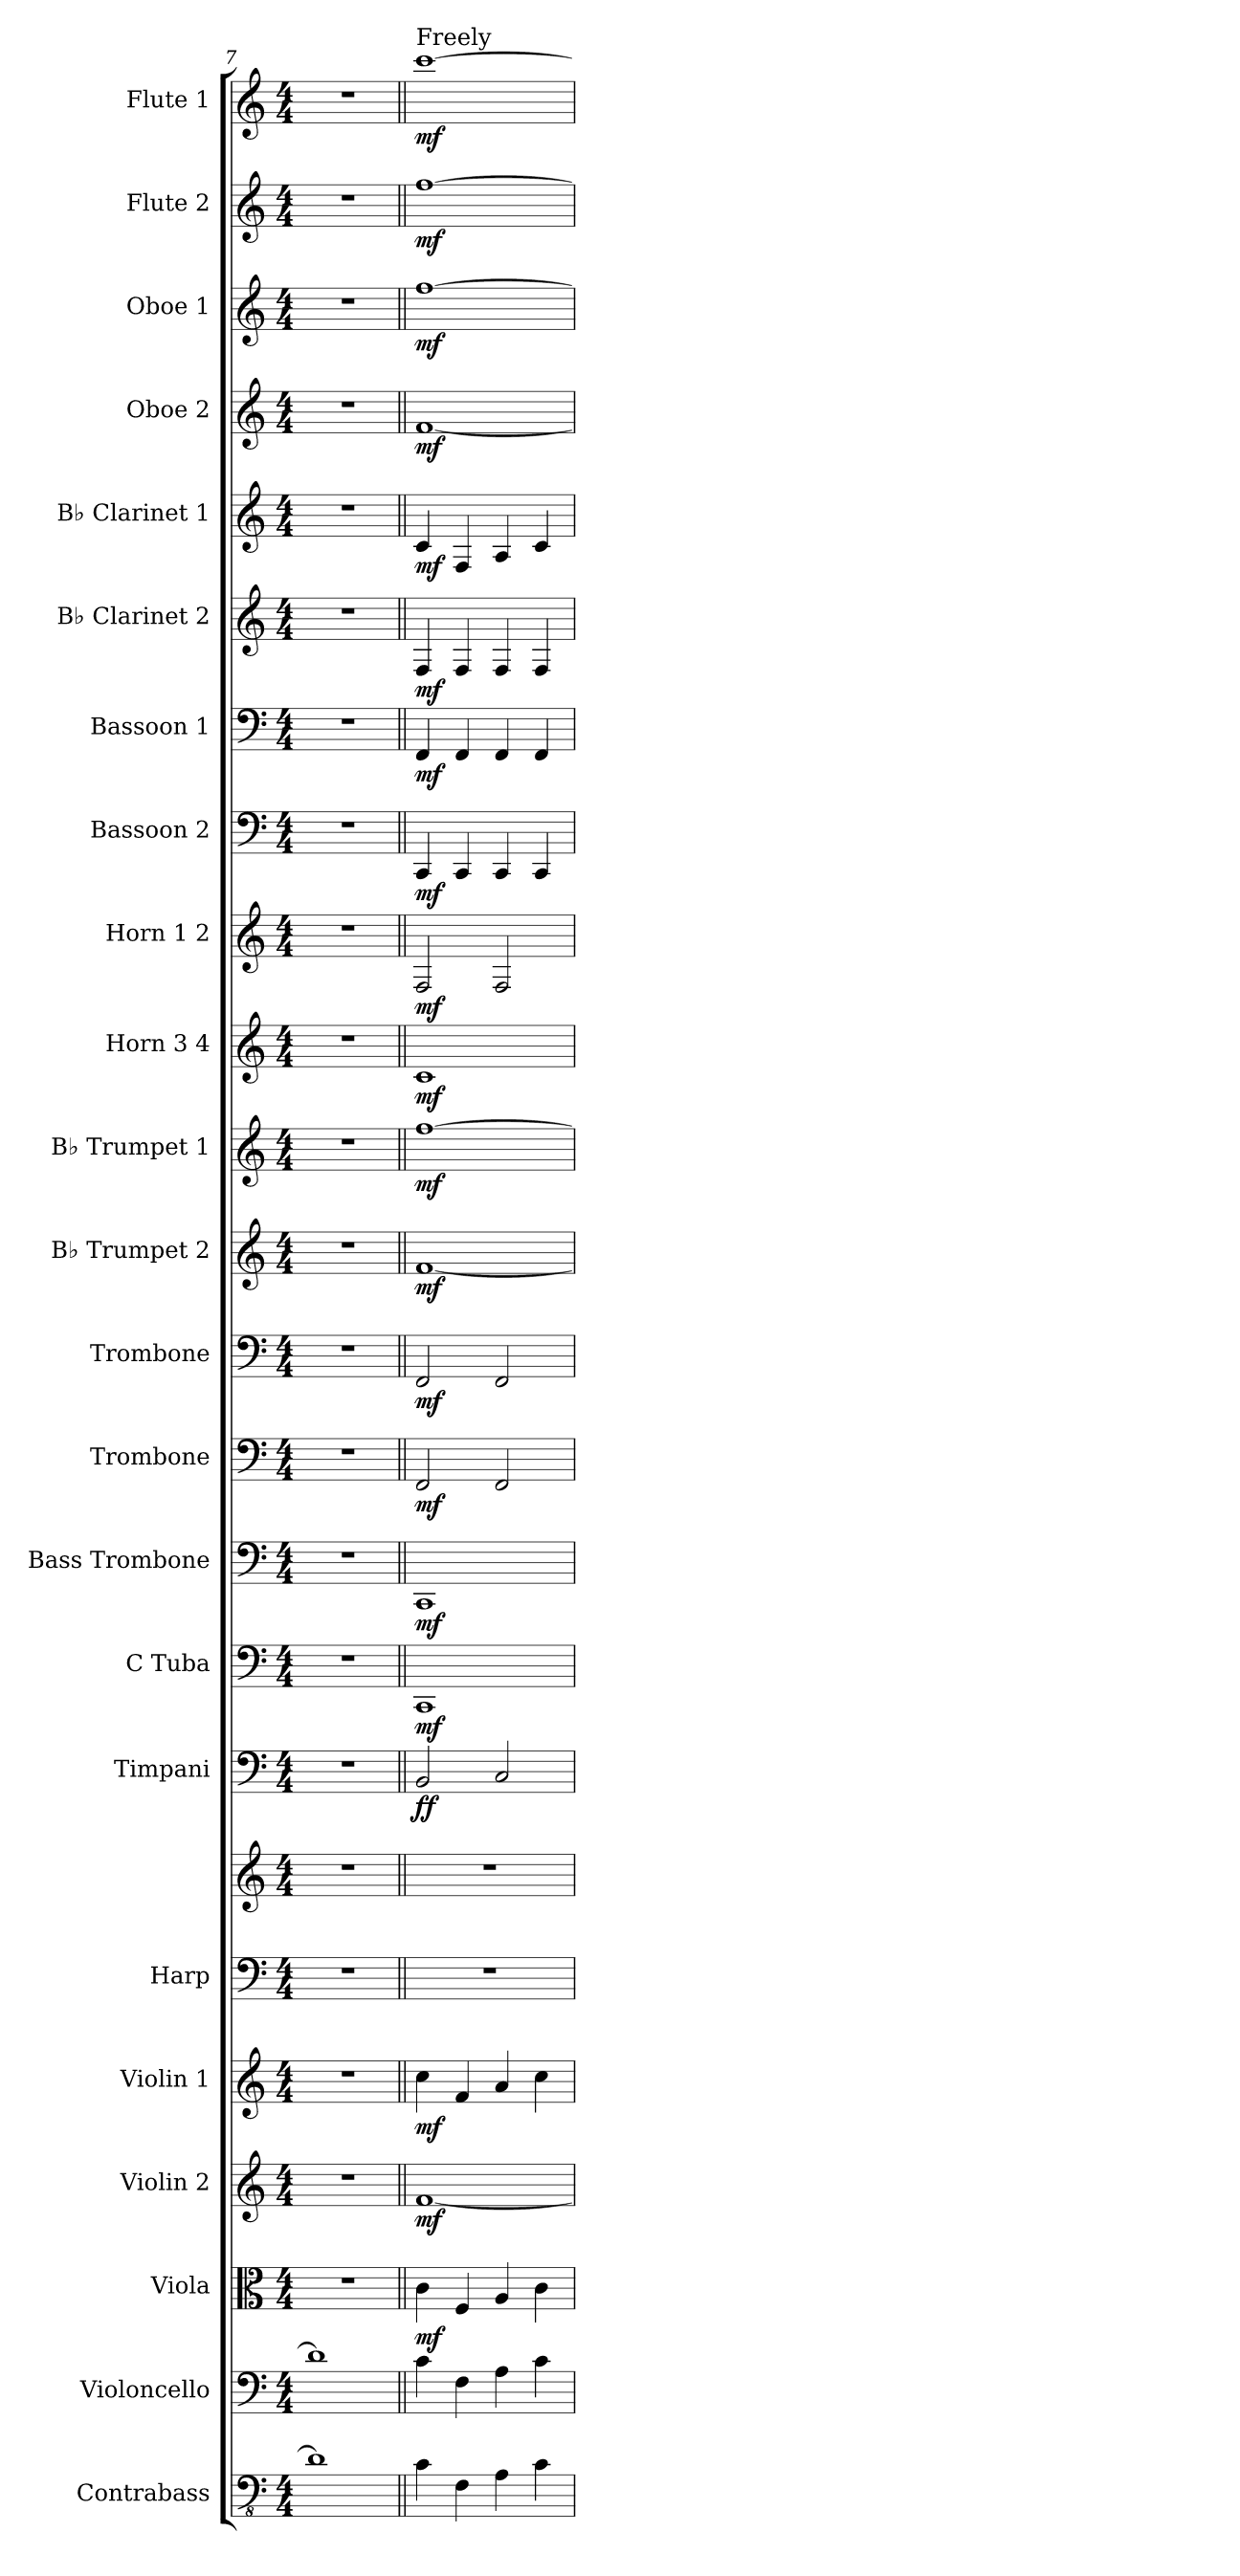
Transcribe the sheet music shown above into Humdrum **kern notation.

**kern	**kern	**kern	**dynam	**kern	**dynam	**kern	**dynam	**kern	**kern	**kern	**dynam	**kern	**dynam	**kern	**dynam	**kern	**dynam	**kern	**dynam	**kern	**dynam	**kern	**dynam	**kern	**dynam	**kern	**dynam	**kern	**dynam	**kern	**dynam	**kern	**dynam	**kern	**dynam	**kern	**dynam	**kern	**dynam	**kern	**dynam	**kern	**dynam
*part23	*part22	*part21	*part21	*part20	*part20	*part19	*part19	*part18	*part18	*part17	*part17	*part16	*part16	*part15	*part15	*part14	*part14	*part13	*part13	*part12	*part12	*part11	*part11	*part10	*part10	*part9	*part9	*part8	*part8	*part7	*part7	*part6	*part6	*part5	*part5	*part4	*part4	*part3	*part3	*part2	*part2	*part1	*part1
*staff24	*staff23	*staff22	*staff22	*staff21	*staff21	*staff20	*staff20	*staff19	*staff18	*staff17	*staff17	*staff16	*staff16	*staff15	*staff15	*staff14	*staff14	*staff13	*staff13	*staff12	*staff12	*staff11	*staff11	*staff10	*staff10	*staff9	*staff9	*staff8	*staff8	*staff7	*staff7	*staff6	*staff6	*staff5	*staff5	*staff4	*staff4	*staff3	*staff3	*staff2	*staff2	*staff1	*staff1
*I"Contrabass	*I"Violoncello	*I"Viola	*	*I"Violin 2	*	*I"Violin 1	*	*I"Harp	*	*I"Timpani	*	*I"C Tuba	*	*I"Bass Trombone	*	*I"Trombone	*	*I"Trombone	*	*I"B♭ Trumpet 2	*	*I"B♭ Trumpet 1	*	*I"Horn 3 4	*	*I"Horn 1 2	*	*I"Bassoon 2	*	*I"Bassoon 1	*	*I"B♭ Clarinet 2	*	*I"B♭ Clarinet 1	*	*I"Oboe 2	*	*I"Oboe 1	*	*I"Flute 2	*	*I"Flute 1	*
*I'Cbs.	*I'Vlc.	*I'Vla.	*	*I'Vln. 2	*	*I'Vln. 1	*	*I'Hrp.	*	*I'Timp.	*	*I'C Tu.	*	*I'B. Trb.	*	*I'Trb.	*	*I'Trb.	*	*I'B♭ Tpt. 2	*	*I'B♭ Tpt. 1	*	*I'Hn. 3 4	*	*I'Hn. 1 2	*	*I'Bsn. 2	*	*I'Bsn. 1	*	*I'B♭ Cl. 2	*	*I'B♭ Cl. 1	*	*I'Ob. 2	*	*I'Ob. 1	*	*I'Fl. 2	*	*I'Fl. 1	*
*clefFv4	*clefF4	*clefC3	*	*clefG2	*	*clefG2	*	*clefF4	*clefG2	*clefF4	*	*clefF4	*	*clefF4	*	*clefF4	*	*clefF4	*	*clefG2	*	*clefG2	*	*clefG2	*	*clefG2	*	*clefF4	*	*clefF4	*	*clefG2	*	*clefG2	*	*clefG2	*	*clefG2	*	*clefG2	*	*clefG2	*
*	*	*	*	*	*	*	*	*	*	*	*	*	*	*	*	*	*	*	*	*ITrd1c2	*	*ITrd1c2	*	*ITrd4c7	*	*ITrd4c7	*	*	*	*	*	*ITrd1c2	*	*ITrd1c2	*	*	*	*	*	*	*	*	*
*k[]	*k[]	*k[]	*	*k[]	*	*k[]	*	*k[]	*k[]	*k[]	*	*k[]	*	*k[]	*	*k[]	*	*k[]	*	*k[b-e-]	*	*k[b-e-]	*	*k[b-]	*	*k[b-]	*	*k[]	*	*k[]	*	*k[b-e-]	*	*k[b-e-]	*	*k[]	*	*k[]	*	*k[]	*	*k[]	*
*C:	*C:	*C:	*	*C:	*	*C:	*	*C:	*C:	*C:	*	*C:	*	*C:	*	*C:	*	*C:	*	*B-:	*	*B-:	*	*F:	*	*F:	*	*C:	*	*C:	*	*B-:	*	*B-:	*	*C:	*	*C:	*	*C:	*	*C:	*
*M4/4	*M4/4	*M4/4	*	*M4/4	*	*M4/4	*	*M4/4	*M4/4	*M4/4	*	*M4/4	*	*M4/4	*	*M4/4	*	*M4/4	*	*M4/4	*	*M4/4	*	*M4/4	*	*M4/4	*	*M4/4	*	*M4/4	*	*M4/4	*	*M4/4	*	*M4/4	*	*M4/4	*	*M4/4	*	*M4/4	*
=7	=7	=7	=7	=7	=7	=7	=7	=7	=7	=7	=7	=7	=7	=7	=7	=7	=7	=7	=7	=7	=7	=7	=7	=7	=7	=7	=7	=7	=7	=7	=7	=7	=7	=7	=7	=7	=7	=7	=7	=7	=7	=7	=7
1D]	1d]	1r	.	1r	.	1r	.	1r	1r	1r	.	1r	.	1r	.	1r	.	1r	.	1r	.	1r	.	1r	.	1r	.	1r	.	1r	.	1r	.	1r	.	1r	.	1r	.	1r	.	1r	.
=8||	=8||	=8||	=8||	=8||	=8||	=8||	=8||	=8||	=8||	=8||	=8||	=8||	=8||	=8||	=8||	=8||	=8||	=8||	=8||	=8||	=8||	=8||	=8||	=8||	=8||	=8||	=8||	=8||	=8||	=8||	=8||	=8||	=8||	=8||	=8||	=8||	=8||	=8||	=8||	=8||	=8||	=8||	=8||
!	!	!	!	!	!	!	!	!	!	!	!	!	!	!	!	!	!	!	!	!	!	!	!	!	!	!	!	!	!	!	!	!	!	!	!	!	!	!	!	!	!	!LO:TX:a:t=Freely	!
!	!	!	!LO:DY:b	!	!LO:DY:b	!	!LO:DY:b	!	!	!	!LO:DY:b	!	!LO:DY:b	!	!LO:DY:b	!	!LO:DY:b	!	!LO:DY:b	!	!LO:DY:b	!	!LO:DY:b	!	!LO:DY:b	!	!LO:DY:b	!	!LO:DY:b	!	!LO:DY:b	!	!LO:DY:b	!	!LO:DY:b	!	!LO:DY:b	!	!LO:DY:b	!	!LO:DY:b	!	!LO:DY:b
4C\	4c\	4c\	mf	[1f	mf	4cc\	mf	1r	1r	2BB/	ff	1CC	mf	1CC	mf	2FF/	mf	2FF/	mf	[1e-	mf	[1ee-	mf	1F	mf	2BB-/	mf	4CC/	mf	4FF/	mf	4E-/	mf	4B-/	mf	[1f	mf	[1ff	mf	[1ff	mf	[1ccc	mf
4FF\	4F\	4F/	.	.	.	4f/	.	.	.	.	.	.	.	.	.	.	.	.	.	.	.	.	.	.	.	.	.	4CC/	.	4FF/	.	4E-/	.	4E-/	.	.	.	.	.	.	.	.	.
4AA\	4A\	4A/	.	.	.	4a/	.	.	.	2C/	.	.	.	.	.	2FF/	.	2FF/	.	.	.	.	.	.	.	2BB-/	.	4CC/	.	4FF/	.	4E-/	.	4G/	.	.	.	.	.	.	.	.	.
4C\	4c\	4c\	.	.	.	4cc\	.	.	.	.	.	.	.	.	.	.	.	.	.	.	.	.	.	.	.	.	.	4CC/	.	4FF/	.	4E-/	.	4B-/	.	.	.	.	.	.	.	.	.
=	=	=	=	=	=	=	=	=	=	=	=	=	=	=	=	=	=	=	=	=	=	=	=	=	=	=	=	=	=	=	=	=	=	=	=	=	=	=	=	=	=	=	=
*-	*-	*-	*-	*-	*-	*-	*-	*-	*-	*-	*-	*-	*-	*-	*-	*-	*-	*-	*-	*-	*-	*-	*-	*-	*-	*-	*-	*-	*-	*-	*-	*-	*-	*-	*-	*-	*-	*-	*-	*-	*-	*-	*-
